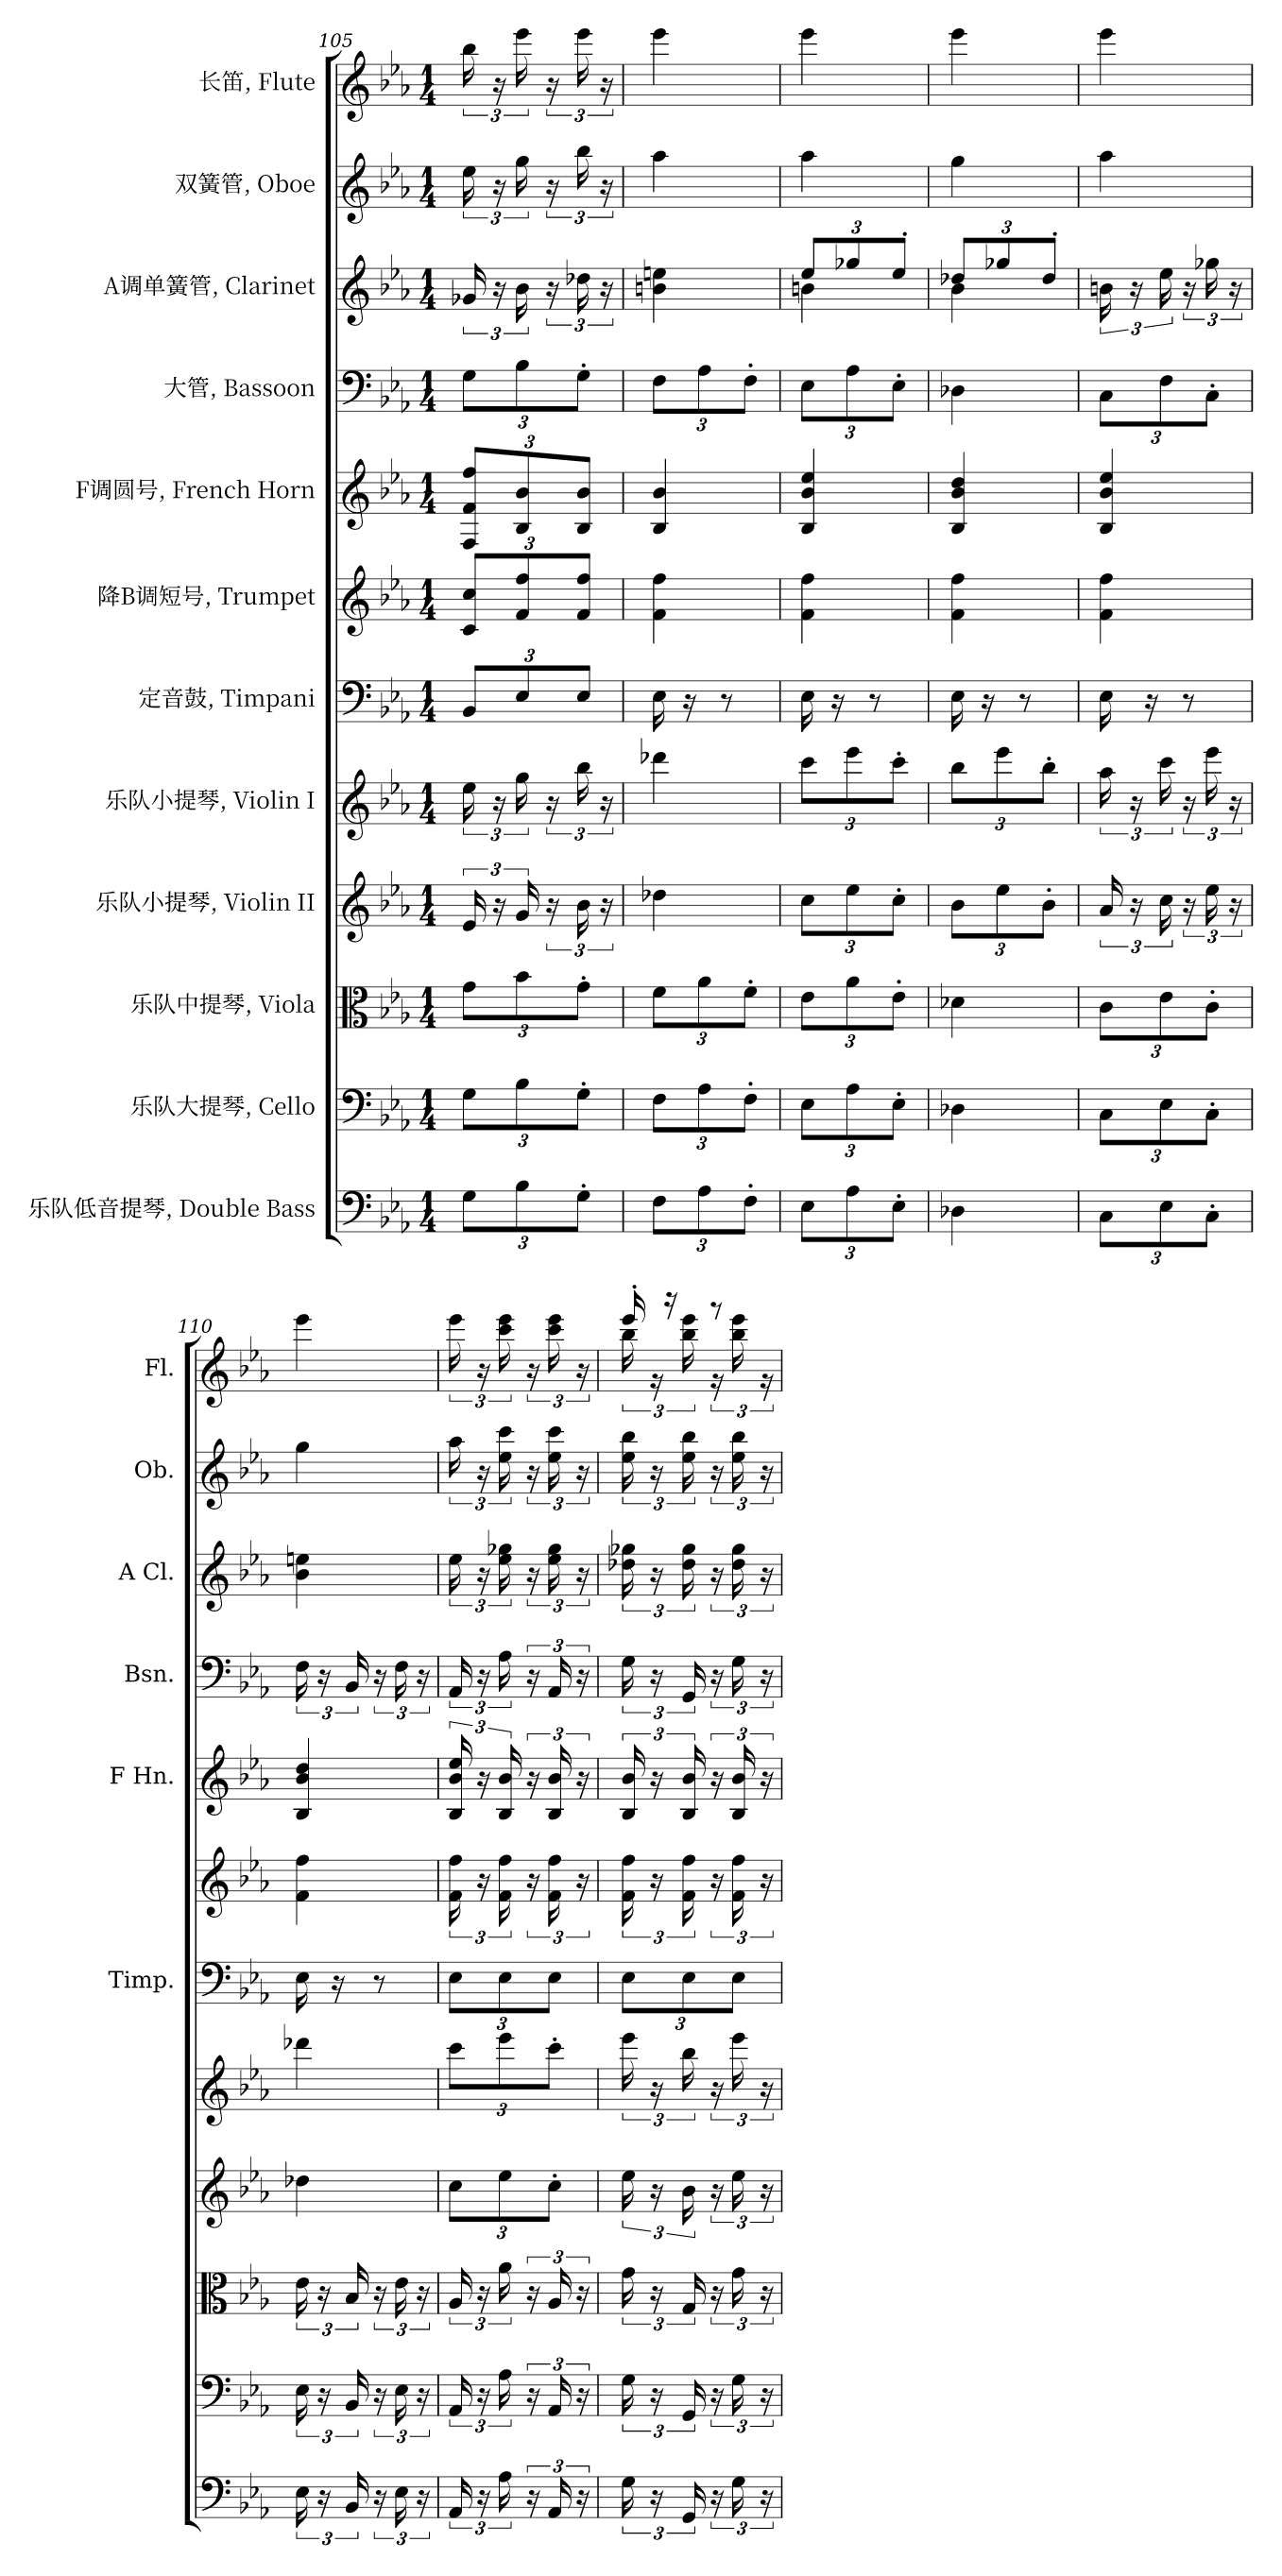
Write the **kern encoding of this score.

**kern	**kern	**kern	**kern	**kern	**kern	**kern	**kern	**kern	**kern	**kern	**kern
*part12	*part11	*part10	*part9	*part8	*part7	*part6	*part5	*part4	*part3	*part2	*part1
*staff12	*staff11	*staff10	*staff9	*staff8	*staff7	*staff6	*staff5	*staff4	*staff3	*staff2	*staff1
*I"乐队低音提琴, Double Bass	*I"乐队大提琴, Cello	*I"乐队中提琴, Viola	*I"乐队小提琴, Violin II	*I"乐队小提琴, Violin I	*I"定音鼓, Timpani	*I"降B调短号, Trumpet	*I"F调圆号, French Horn	*I"大管, Bassoon	*I"A调单簧管, Clarinet	*I"双簧管, Oboe	*I"长笛, Flute
*	*	*	*	*	*I'Timp.	*	*I'F Hn.	*I'Bsn.	*I'A Cl.	*I'Ob.	*I'Fl.
*clefF4	*clefF4	*clefC3	*clefG2	*clefG2	*clefF4	*clefG2	*clefG2	*clefF4	*clefG2	*clefG2	*clefG2
*ITrd7c12	*	*	*	*	*	*ITrd1c2	*ITrd4c7	*	*ITrd2c3	*	*
*k[b-e-a-]	*k[b-e-a-]	*k[b-e-a-]	*k[b-e-a-]	*k[b-e-a-]	*k[b-e-a-]	*k[b-e-a-d-g-]	*k[b-e-a-d-]	*k[b-e-a-]	*k[]	*k[b-e-a-]	*k[b-e-a-]
*M1/4	*M1/4	*M1/4	*M1/4	*M1/4	*M1/4	*M1/4	*M1/4	*M1/4	*M1/4	*M1/4	*M1/4
*Xbrackettup	*Xbrackettup	*Xbrackettup	*	*	*Xbrackettup	*Xbrackettup	*Xbrackettup	*Xbrackettup	*	*	*
=105	=105	=105	=105	=105	=105	=105	=105	=105	=105	=105	=105
12GG\L	12G\L	12g\L	24e-/	24ee-\	12BB-/L	12B-/ 12b-/L	12BB-/ 12B-/ 12b-/L	12G\L	24e-X/	24ee-\	24bb-\
.	.	.	24r	24r	.	.	.	.	24r	24r	24r
12BB-\	12B-\	12b-\	24g/	24gg\	12E-/	12e-/ 12ee-/	12E-/ 12e-/	12B-\	24g\	24gg\	24eee-\
.	.	.	24r	24r	.	.	.	.	24r	24r	24r
12GG'\J	12G'\J	12g'\J	24b-\	24bb-\	12E-/J	12e-/ 12ee-/J	12E-/ 12e-/J	12G'\J	24b-X\	24bb-\	24eee-\
.	.	.	24r	24r	.	.	.	.	24r	24r	24r
=106	=106	=106	=106	=106	=106	=106	=106	=106	=106	=106	=106
12FF\L	12F\L	12f\L	4dd-X\	4ddd-X\	16E-\	4e-\ 4ee-\	4E-/ 4e-/	12F\L	4g#X\ 4cc#X\	4aa-\	4eee-\
.	.	.	.	.	16r	.	.	.	.	.	.
12AA-\	12A-\	12a-\	.	.	.	.	.	12A-\	.	.	.
.	.	.	.	.	8r	.	.	.	.	.	.
12FF'\J	12F'\J	12f'\J	.	.	.	.	.	12F'\J	.	.	.
=107	=107	=107	=107	=107	=107	=107	=107	=107	=107	=107	=107
*	*	*	*Xbrackettup	*Xbrackettup	*	*	*	*	*Xbrackettup	*	*
*	*	*	*	*	*	*	*	*	*^	*	*
12EE-\L	12E-\L	12e-\L	12cc\L	12ccc\L	16E-\	4e-\ 4ee-\	4E-/ 4e-/ 4a-/	12E-\L	12cc/L	4g#X\	4aa-\	4eee-\
.	.	.	.	.	16r	.	.	.	.	.	.	.
12AA-\	12A-\	12a-\	12ee-\	12eee-\	.	.	.	12A-\	12ee-X/	.	.	.
.	.	.	.	.	8r	.	.	.	.	.	.	.
12EE-'\J	12E-'\J	12e-'\J	12cc'\J	12ccc'\J	.	.	.	12E-'\J	12cc'/J	.	.	.
=108	=108	=108	=108	=108	=108	=108	=108	=108	=108	=108	=108	=108
4DD-X\	4D-X\	4d-X\	12b-\L	12bb-\L	16E-\	4e-\ 4ee-\	4E-/ 4e-/ 4g/	4D-X\	12b-X/L	4g\	4gg\	4eee-\
.	.	.	.	.	16r	.	.	.	.	.	.	.
.	.	.	12ee-\	12eee-\	.	.	.	.	12ee-X/	.	.	.
.	.	.	.	.	8r	.	.	.	.	.	.	.
.	.	.	12b-'\J	12bb-'\J	.	.	.	.	12b-'/J	.	.	.
*	*	*	*	*	*	*	*	*	*v	*v	*	*
=109	=109	=109	=109	=109	=109	=109	=109	=109	=109	=109	=109
*	*	*	*brackettup	*brackettup	*	*	*	*	*brackettup	*	*
12CC\L	12C\L	12c\L	24a-/	24aa-\	16E-\	4e-\ 4ee-\	4E-/ 4e-/ 4a-/	12C\L	24g#X\	4aa-\	4eee-\
.	.	.	24r	24r	.	.	.	.	24r	.	.
.	.	.	.	.	16r	.	.	.	.	.	.
12EE-\	12E-\	12e-\	24cc\	24ccc\	.	.	.	12F\	24cc\	.	.
.	.	.	24r	24r	8r	.	.	.	24r	.	.
12CC'\J	12C'\J	12c'\J	24ee-\	24eee-\	.	.	.	12C'\J	24ee-X\	.	.
.	.	.	24r	24r	.	.	.	.	24r	.	.
!!LO:PB:g=z
=110	=110	=110	=110	=110	=110	=110	=110	=110	=110	=110	=110
*brackettup	*brackettup	*brackettup	*	*	*	*	*	*brackettup	*	*	*
24EE-\	24E-\	24e-\	4dd-X\	4ddd-X\	16E-\	4e-\ 4ee-\	4E-/ 4e-/ 4g/	24F\	4g\ 4cc#X\	4gg\	4eee-\
24r	24r	24r	.	.	.	.	.	24r	.	.	.
.	.	.	.	.	16r	.	.	.	.	.	.
24BBB-/	24BB-/	24B-/	.	.	.	.	.	24BB-/	.	.	.
24r	24r	24r	.	.	8r	.	.	24r	.	.	.
24EE-\	24E-\	24e-\	.	.	.	.	.	24F\	.	.	.
24r	24r	24r	.	.	.	.	.	24r	.	.	.
=111	=111	=111	=111	=111	=111	=111	=111	=111	=111	=111	=111
*	*	*	*Xbrackettup	*Xbrackettup	*	*brackettup	*brackettup	*	*	*	*
24AAA-/	24AA-/	24A-/	12cc\L	12ccc\L	12E-\L	24e-\ 24ee-\	24E-/ 24e-/ 24a-/	24AA-/	24cc\	24aa-\	24eee-\
24r	24r	24r	.	.	.	24r	24r	24r	24r	24r	24r
24AA-\	24A-\	24a-\	12ee-\	12eee-\	12E-\	24e-\ 24ee-\	24E-/ 24e-/	24A-\	24cc\ 24ee-X\	24ee-\ 24ccc\	24ccc\ 24eee-\
24r	24r	24r	.	.	.	24r	24r	24r	24r	24r	24r
24AAA-/	24AA-/	24A-/	12cc'\J	12ccc'\J	12E-\J	24e-\ 24ee-\	24E-/ 24e-/	24AA-/	24cc\ 24ee-\	24ee-\ 24ccc\	24ccc\ 24eee-\
24r	24r	24r	.	.	.	24r	24r	24r	24r	24r	24r
=112	=112	=112	=112	=112	=112	=112	=112	=112	=112	=112	=112
*	*	*	*brackettup	*brackettup	*	*	*	*	*	*	*
*	*	*	*	*	*	*	*	*	*	*	*^
24GG\	24G\	24g\	24ee-\	24eee-\	12E-\L	24e-\ 24ee-\	24E-/ 24e-/	24G\	24b-X\ 24ee-X\	24ee-\ 24bb-\	16eee-'/	24bb-\
24r	24r	24r	24r	24r	.	24r	24r	24r	24r	24r	.	24r
.	.	.	.	.	.	.	.	.	.	.	16r	.
24GGG/	24GG/	24G/	24b-\	24bb-\	12E-\	24e-\ 24ee-\	24E-/ 24e-/	24GG/	24b-\ 24ee-\	24ee-\ 24bb-\	.	24bb-\ 24eee-\
24r	24r	24r	24r	24r	.	24r	24r	24r	24r	24r	8r	24r
24GG\	24G\	24g\	24ee-\	24eee-\	12E-\J	24e-\ 24ee-\	24E-/ 24e-/	24G\	24b-\ 24ee-\	24ee-\ 24bb-\	.	24bb-\ 24eee-\
24r	24r	24r	24r	24r	.	24r	24r	24r	24r	24r	.	24r
*	*	*	*	*	*	*	*	*	*	*	*v	*v
=	=	=	=	=	=	=	=	=	=	=	=
*-	*-	*-	*-	*-	*-	*-	*-	*-	*-	*-	*-
